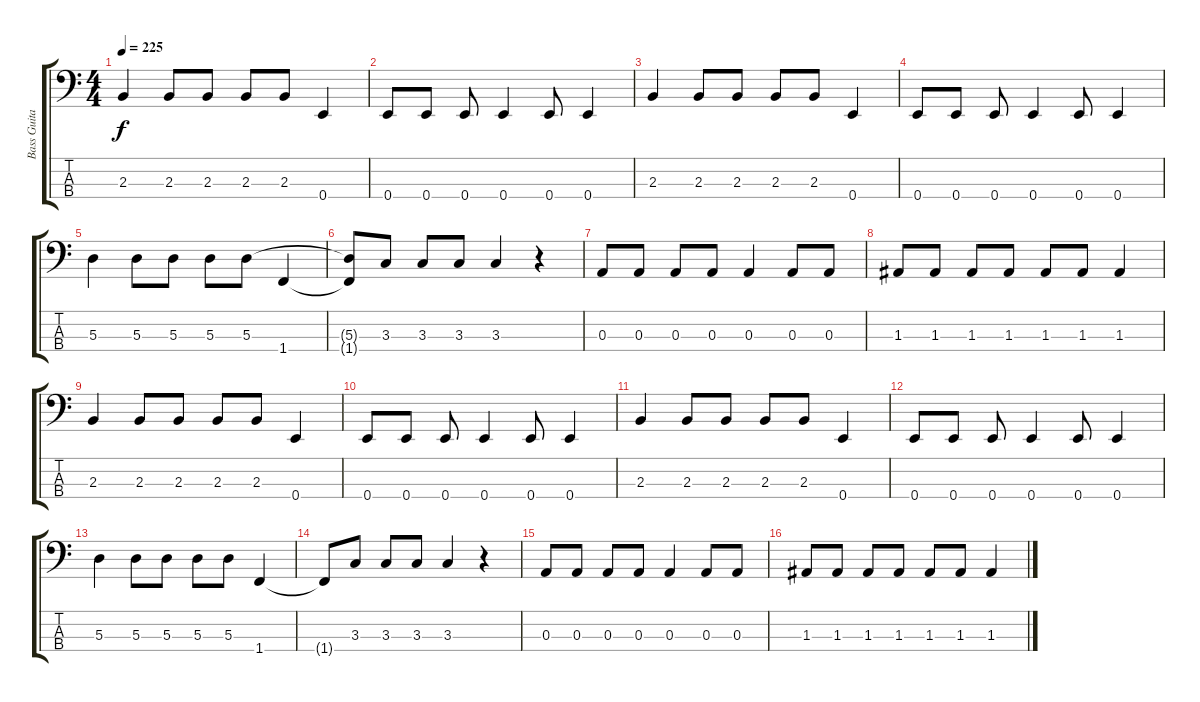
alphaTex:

\track ("Bass Guitar" "Bass Guita") {instrument electricbassfinger}
\staff {score tabs}
\tuning (G2 D2 A1 E1) {hide}
\ts (4 4)
\tempo 225
\clef f4
\ks c
2.3.4{dy f} 2.3.8 2.3.8 2.3.8 2.3.8 0.4.4 |
0.4.8 0.4.8 0.4.8 0.4.4 0.4.8 0.4.4 |
2.3.4 2.3.8 2.3.8 2.3.8 2.3.8 0.4.4 |
0.4.8 0.4.8 0.4.8 0.4.4 0.4.8 0.4.4 |
5.3.4 5.3.8 5.3.8 5.3.8 5.3.8 1.4.4 |
(5.3{t} 1.4{t}).8 3.3.8 3.3.8 3.3.8 3.3.4 r.4 |
0.3.8 0.3.8 0.3.8 0.3.8 0.3.4 0.3.8 0.3.8 |
1.3.8 1.3.8 1.3.8 1.3.8 1.3.8 1.3.8 1.3.4 |
2.3.4 2.3.8 2.3.8 2.3.8 2.3.8 0.4.4 |
0.4.8 0.4.8 0.4.8 0.4.4 0.4.8 0.4.4 |
2.3.4 2.3.8 2.3.8 2.3.8 2.3.8 0.4.4 |
0.4.8 0.4.8 0.4.8 0.4.4 0.4.8 0.4.4 |
5.3.4 5.3.8 5.3.8 5.3.8 5.3.8 1.4.4 |
1.4{t}.8 3.3.8 3.3.8 3.3.8 3.3.4 r.4 |
0.3.8 0.3.8 0.3.8 0.3.8 0.3.4 0.3.8 0.3.8 |
1.3.8 1.3.8 1.3.8 1.3.8 1.3.8 1.3.8 1.3.4
